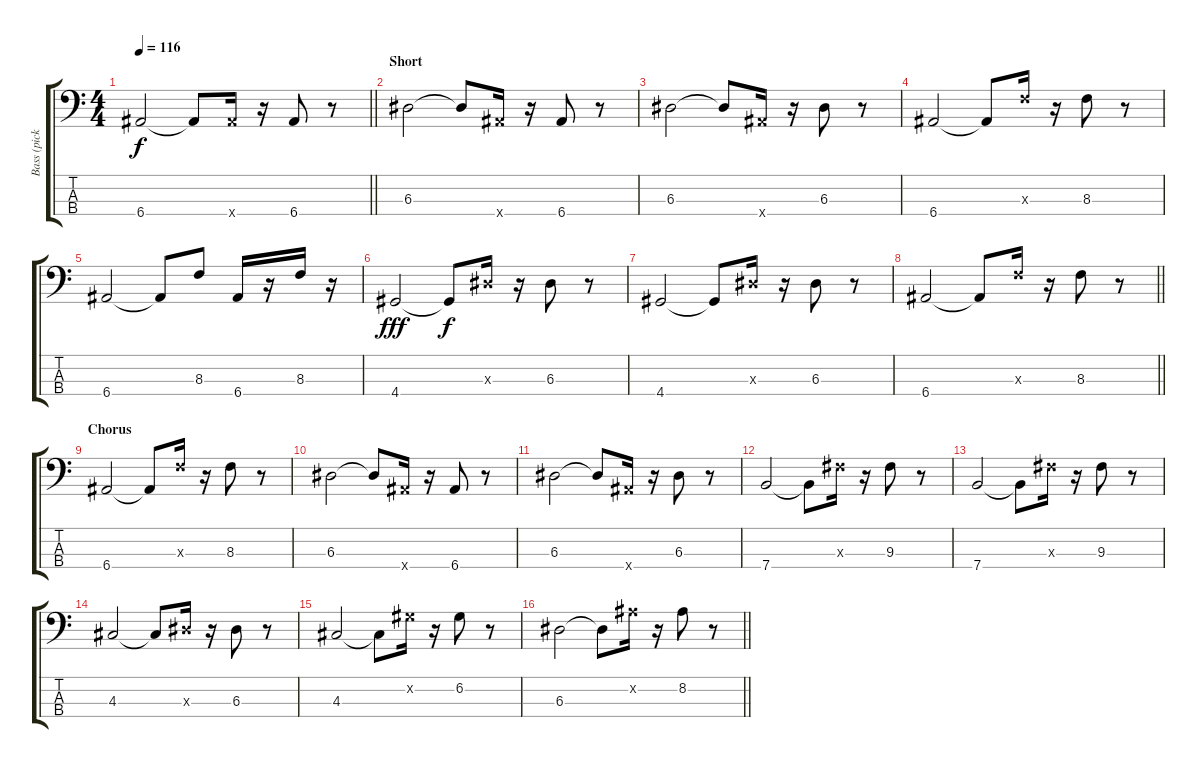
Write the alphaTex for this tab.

\track ("Bass (pick)" "Bass (pick") {instrument acousticbass}
\staff {score tabs}
\tuning (G2 D2 A1 E1) {hide}
\ts (4 4)
\tempo 116
\clef f4
\barLineRight lightlight
\ks c
6.4.2{dy f} 6.4{t}.8 6.4{x}.16 r.16 6.4.8 r.8 |
\section ("" "Short")
6.3.2 6.3{t}.8 6.4{x}.16 r.16 6.4.8 r.8 |
6.3.2 6.3{t}.8 6.4{x}.16 r.16 6.3.8 r.8 |
6.4.2 6.4{t}.8 8.3{x}.16 r.16 8.3.8 r.8 |
6.4.2 6.4{t}.8 8.3.8 6.4.16 r.16 8.3.16 r.16 |
4.4.2{dy fff} 4.4{t}.8{dy f} 6.3{x}.16 r.16 6.3.8 r.8 |
4.4.2 4.4{t}.8 6.3{x}.16 r.16 6.3.8 r.8 |
\barLineRight lightlight
6.4.2 6.4{t}.8 8.3{x}.16 r.16 8.3.8 r.8 |
\section ("" "Chorus")
6.4.2 6.4{t}.8 8.3{x}.16 r.16 8.3.8 r.8 |
6.3.2 6.3{t}.8 6.4{x}.16 r.16 6.4.8 r.8 |
6.3.2 6.3{t}.8 6.4{x}.16 r.16 6.3.8 r.8 |
7.4.2 7.4{t}.8 9.3{x}.16 r.16 9.3.8 r.8 |
7.4.2 7.4{t}.8 9.3{x}.16 r.16 9.3.8 r.8 |
4.3.2 4.3{t}.8 6.3{x}.16 r.16 6.3.8 r.8 |
4.3.2 4.3{t}.8 6.2{x}.16 r.16 6.2.8 r.8 |
\barLineRight lightlight
6.3.2 6.3{t}.8 8.2{x}.16 r.16 8.2.8 r.8
